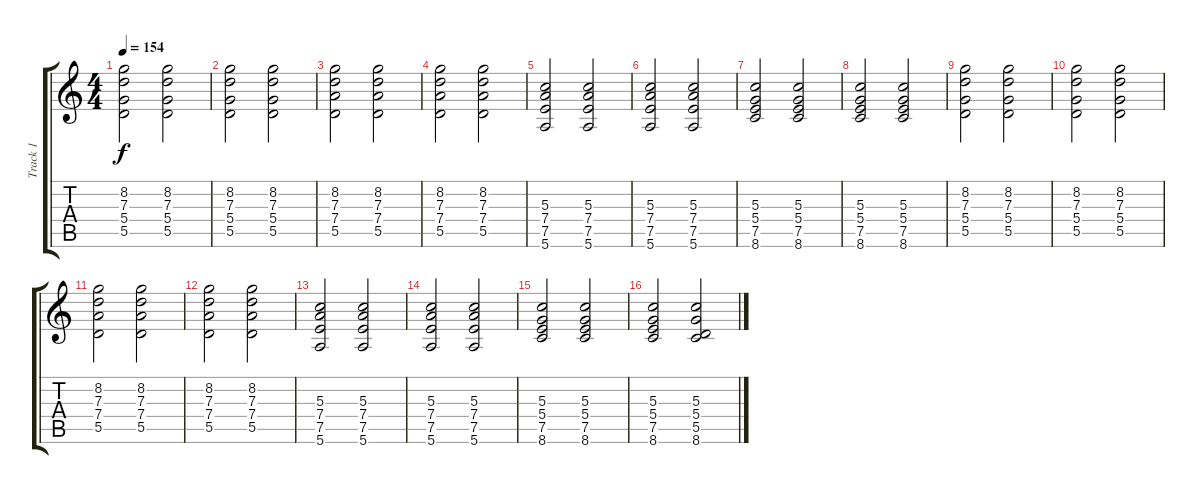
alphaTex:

\track ("Track 1" "Track 1") {instrument acousticguitarsteel}
\staff {score tabs}
\tuning (E4 B3 G3 D3 A2 E2) {hide}
\ts (4 4)
\tempo 154
\clef g2
\ks c
(8.2 7.3 5.4 5.5).2{dy f} (8.2 7.3 5.4 5.5).2 |
(8.2 7.3 5.4 5.5).2 (8.2 7.3 5.4 5.5).2 |
(8.2 7.3 7.4 5.5).2 (8.2 7.3 7.4 5.5).2 |
(8.2 7.3 7.4 5.5).2 (8.2 7.3 7.4 5.5).2 |
(5.3 7.4 7.5 5.6).2 (5.3 7.4 7.5 5.6).2 |
(5.3 7.4 7.5 5.6).2 (5.3 7.4 7.5 5.6).2 |
(5.3 5.4 7.5 8.6).2 (5.3 5.4 7.5 8.6).2 |
(5.3 5.4 7.5 8.6).2 (5.3 5.4 7.5 8.6).2 |
(8.2 7.3 5.4 5.5).2 (8.2 7.3 5.4 5.5).2 |
(8.2 7.3 5.4 5.5).2 (8.2 7.3 5.4 5.5).2 |
(8.2 7.3 7.4 5.5).2 (8.2 7.3 7.4 5.5).2 |
(8.2 7.3 7.4 5.5).2 (8.2 7.3 7.4 5.5).2 |
(5.3 7.4 7.5 5.6).2 (5.3 7.4 7.5 5.6).2 |
(5.3 7.4 7.5 5.6).2 (5.3 7.4 7.5 5.6).2 |
(5.3 5.4 7.5 8.6).2 (5.3 5.4 7.5 8.6).2 |
(5.3 5.4 7.5 8.6).2 (5.3 5.4 5.5 8.6).2
